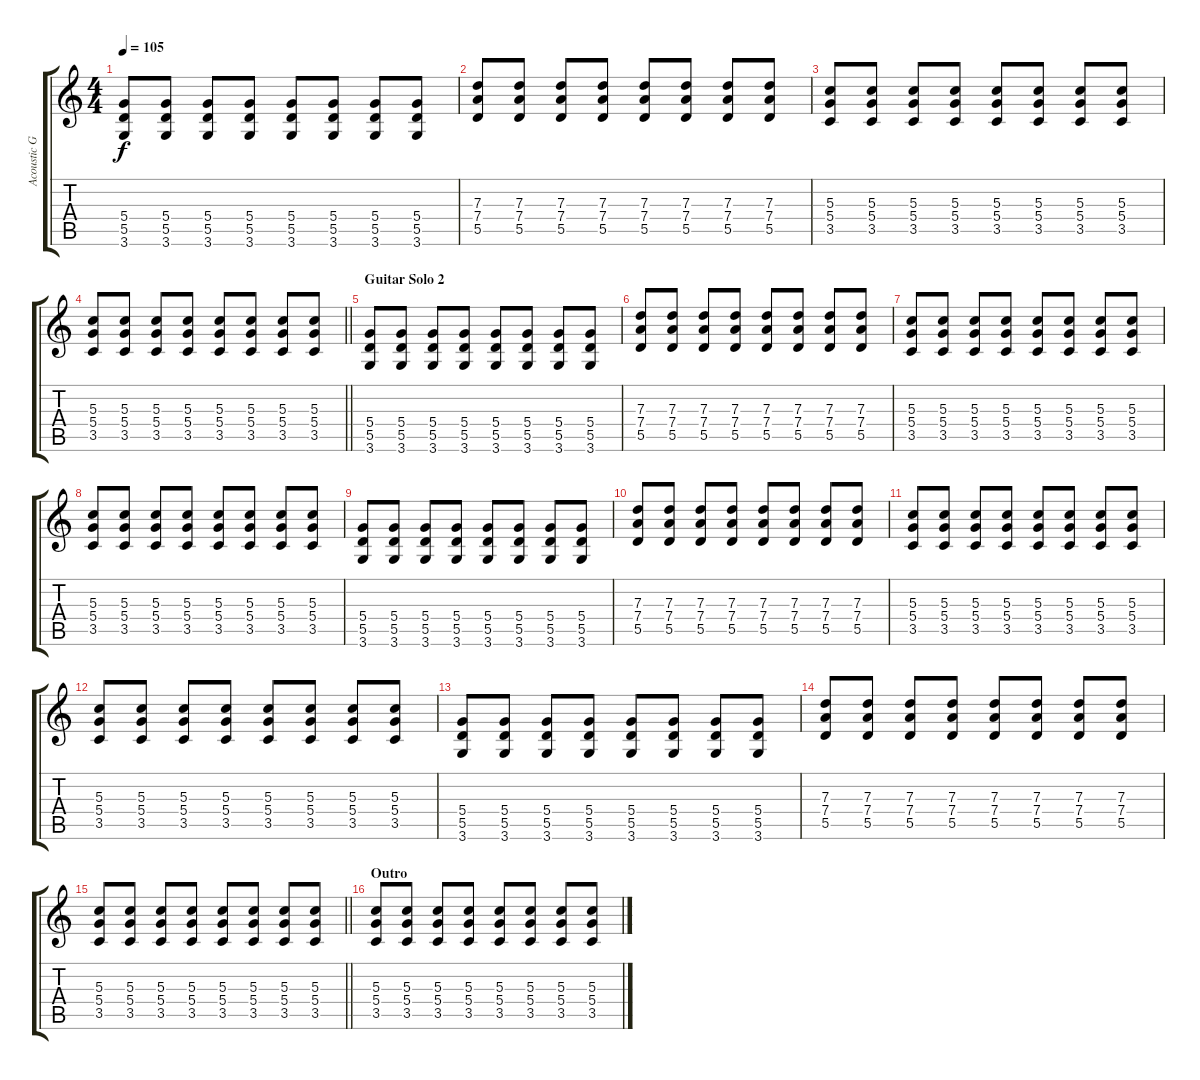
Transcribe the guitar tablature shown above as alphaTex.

\track ("Acoustic Guitar 2" "Acoustic G") {instrument acousticguitarsteel}
\staff {score tabs}
\tuning (E4 B3 G3 D3 A2 E2) {hide}
\ts (4 4)
\tempo 105
\clef g2
\ks c
(5.4 5.5 3.6).8{dy f} (5.4 5.5 3.6).8 (5.4 5.5 3.6).8 (5.4 5.5 3.6).8 (5.4 5.5 3.6).8 (5.4 5.5 3.6).8 (5.4 5.5 3.6).8 (5.4 5.5 3.6).8 |
(7.3 7.4 5.5).8 (7.3 7.4 5.5).8 (7.3 7.4 5.5).8 (7.3 7.4 5.5).8 (7.3 7.4 5.5).8 (7.3 7.4 5.5).8 (7.3 7.4 5.5).8 (7.3 7.4 5.5).8 |
(5.3 5.4 3.5).8 (5.3 5.4 3.5).8 (5.3 5.4 3.5).8 (5.3 5.4 3.5).8 (5.3 5.4 3.5).8 (5.3 5.4 3.5).8 (5.3 5.4 3.5).8 (5.3 5.4 3.5).8 |
\barLineRight lightlight
(5.3 5.4 3.5).8 (5.3 5.4 3.5).8 (5.3 5.4 3.5).8 (5.3 5.4 3.5).8 (5.3 5.4 3.5).8 (5.3 5.4 3.5).8 (5.3 5.4 3.5).8 (5.3 5.4 3.5).8 |
\section ("" "Guitar Solo 2")
(5.4 5.5 3.6).8 (5.4 5.5 3.6).8 (5.4 5.5 3.6).8 (5.4 5.5 3.6).8 (5.4 5.5 3.6).8 (5.4 5.5 3.6).8 (5.4 5.5 3.6).8 (5.4 5.5 3.6).8 |
(7.3 7.4 5.5).8 (7.3 7.4 5.5).8 (7.3 7.4 5.5).8 (7.3 7.4 5.5).8 (7.3 7.4 5.5).8 (7.3 7.4 5.5).8 (7.3 7.4 5.5).8 (7.3 7.4 5.5).8 |
(5.3 5.4 3.5).8 (5.3 5.4 3.5).8 (5.3 5.4 3.5).8 (5.3 5.4 3.5).8 (5.3 5.4 3.5).8 (5.3 5.4 3.5).8 (5.3 5.4 3.5).8 (5.3 5.4 3.5).8 |
(5.3 5.4 3.5).8 (5.3 5.4 3.5).8 (5.3 5.4 3.5).8 (5.3 5.4 3.5).8 (5.3 5.4 3.5).8 (5.3 5.4 3.5).8 (5.3 5.4 3.5).8 (5.3 5.4 3.5).8 |
(5.4 5.5 3.6).8 (5.4 5.5 3.6).8 (5.4 5.5 3.6).8 (5.4 5.5 3.6).8 (5.4 5.5 3.6).8 (5.4 5.5 3.6).8 (5.4 5.5 3.6).8 (5.4 5.5 3.6).8 |
(7.3 7.4 5.5).8 (7.3 7.4 5.5).8 (7.3 7.4 5.5).8 (7.3 7.4 5.5).8 (7.3 7.4 5.5).8 (7.3 7.4 5.5).8 (7.3 7.4 5.5).8 (7.3 7.4 5.5).8 |
(5.3 5.4 3.5).8 (5.3 5.4 3.5).8 (5.3 5.4 3.5).8 (5.3 5.4 3.5).8 (5.3 5.4 3.5).8 (5.3 5.4 3.5).8 (5.3 5.4 3.5).8 (5.3 5.4 3.5).8 |
(5.3 5.4 3.5).8 (5.3 5.4 3.5).8 (5.3 5.4 3.5).8 (5.3 5.4 3.5).8 (5.3 5.4 3.5).8 (5.3 5.4 3.5).8 (5.3 5.4 3.5).8 (5.3 5.4 3.5).8 |
(5.4 5.5 3.6).8 (5.4 5.5 3.6).8 (5.4 5.5 3.6).8 (5.4 5.5 3.6).8 (5.4 5.5 3.6).8 (5.4 5.5 3.6).8 (5.4 5.5 3.6).8 (5.4 5.5 3.6).8 |
(7.3 7.4 5.5).8 (7.3 7.4 5.5).8 (7.3 7.4 5.5).8 (7.3 7.4 5.5).8 (7.3 7.4 5.5).8 (7.3 7.4 5.5).8 (7.3 7.4 5.5).8 (7.3 7.4 5.5).8 |
\barLineRight lightlight
(5.3 5.4 3.5).8 (5.3 5.4 3.5).8 (5.3 5.4 3.5).8 (5.3 5.4 3.5).8 (5.3 5.4 3.5).8 (5.3 5.4 3.5).8 (5.3 5.4 3.5).8 (5.3 5.4 3.5).8 |
\section ("" "Outro")
(5.3 5.4 3.5).8 (5.3 5.4 3.5).8 (5.3 5.4 3.5).8 (5.3 5.4 3.5).8 (5.3 5.4 3.5).8 (5.3 5.4 3.5).8 (5.3 5.4 3.5).8 (5.3 5.4 3.5).8
